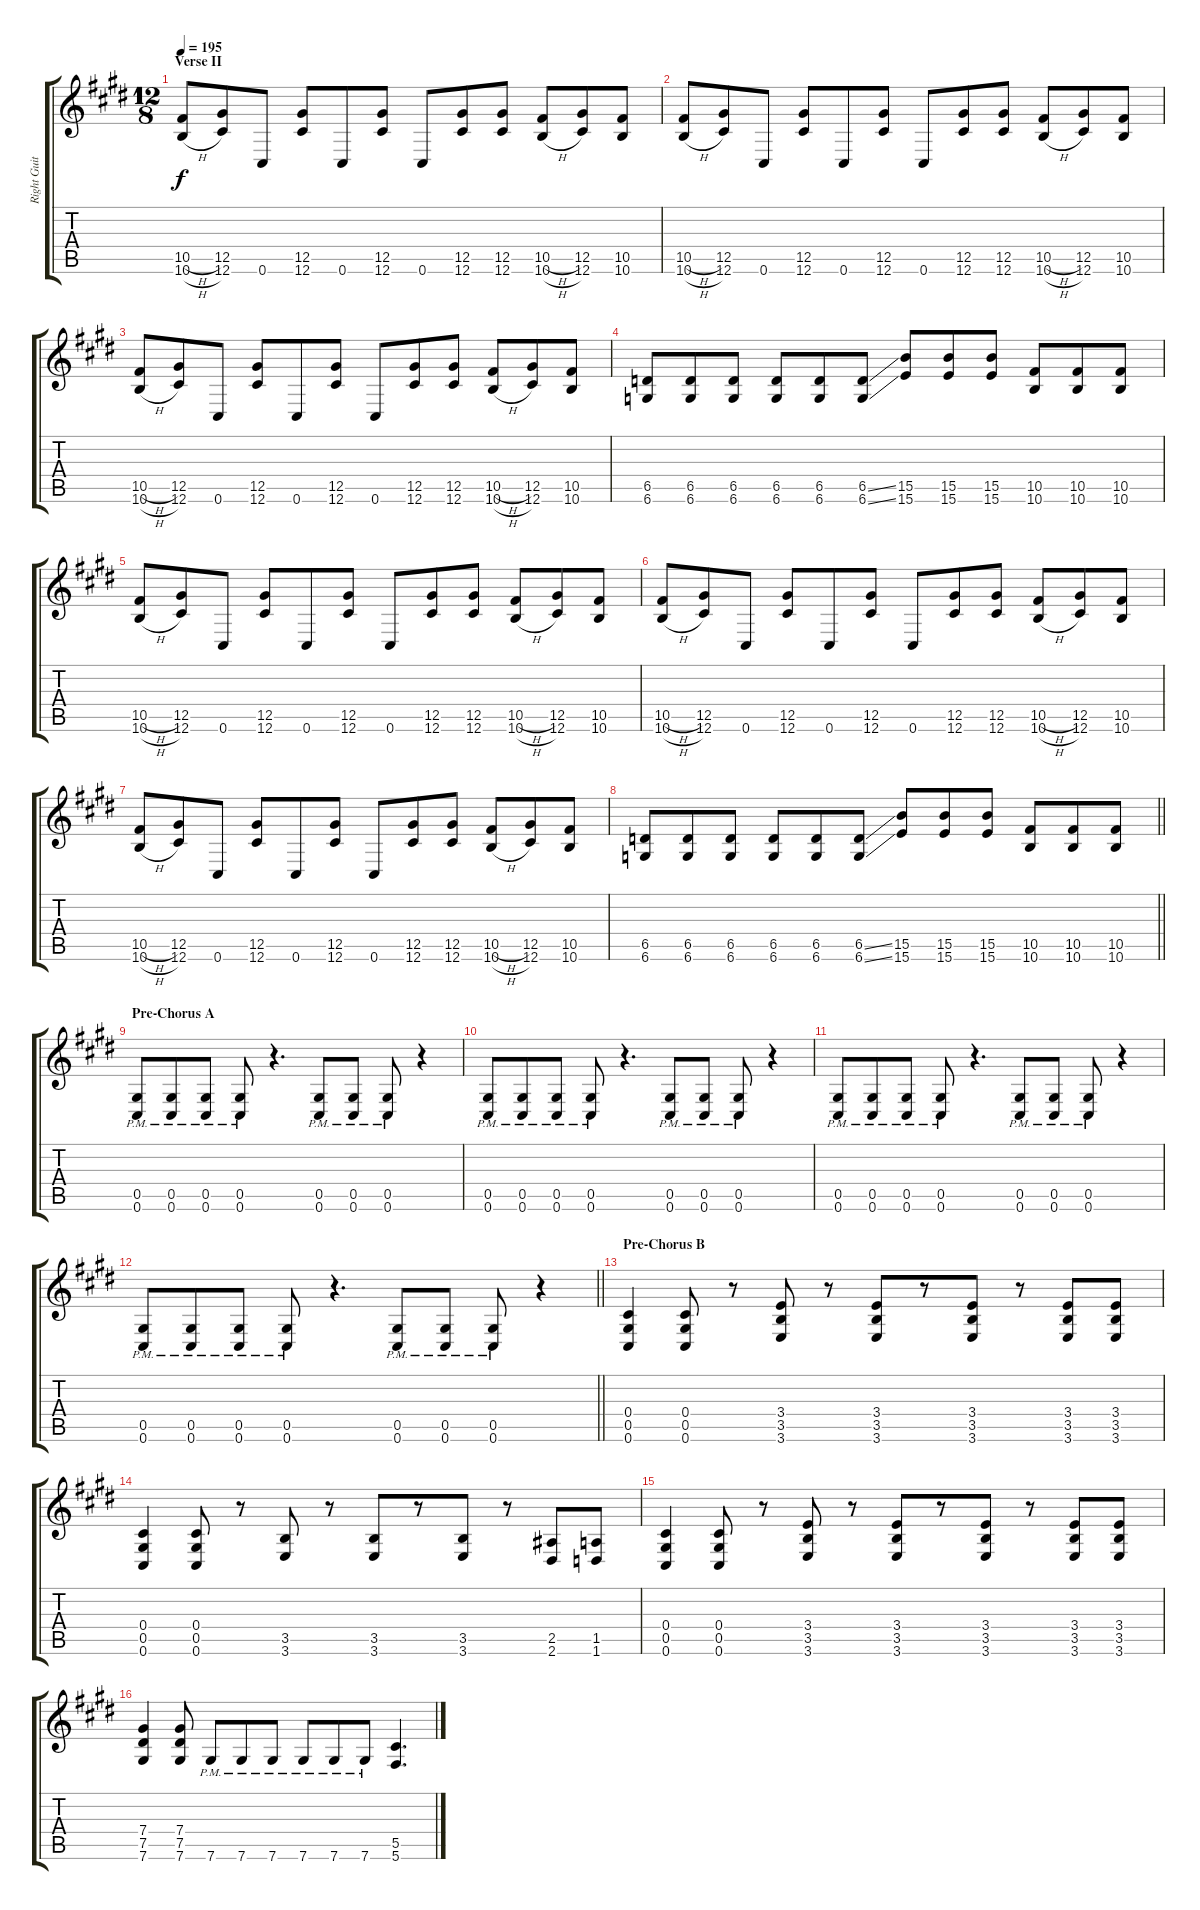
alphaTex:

\track ("Right Guitar" "Right Guit") {instrument distortionguitar}
\staff {score tabs}
\tuning (Eb4 Bb3 Gb3 Db3 Ab2 Db2) {hide}
\ts (12 8)
\section ("" "Verse II")
\tempo 195
\clef g2
\ks e
(10.5{h} 10.6{h}).8{dy f} (12.5 12.6).8 0.6.8 (12.5 12.6).8 0.6.8 (12.5 12.6).8 0.6.8 (12.5 12.6).8 (12.5 12.6).8 (10.5{h} 10.6{h}).8 (12.5 12.6).8 (10.5 10.6).8 |
(10.5{h} 10.6{h}).8 (12.5 12.6).8 0.6.8 (12.5 12.6).8 0.6.8 (12.5 12.6).8 0.6.8 (12.5 12.6).8 (12.5 12.6).8 (10.5{h} 10.6{h}).8 (12.5 12.6).8 (10.5 10.6).8 |
(10.5{h} 10.6{h}).8 (12.5 12.6).8 0.6.8 (12.5 12.6).8 0.6.8 (12.5 12.6).8 0.6.8 (12.5 12.6).8 (12.5 12.6).8 (10.5{h} 10.6{h}).8 (12.5 12.6).8 (10.5 10.6).8 |
(6.5 6.6).8 (6.5 6.6).8 (6.5 6.6).8 (6.5 6.6).8 (6.5 6.6).8 (6.5{ss} 6.6{ss}).8 (15.5 15.6).8 (15.5 15.6).8 (15.5 15.6).8 (10.5 10.6).8 (10.5 10.6).8 (10.5 10.6).8 |
(10.5{h} 10.6{h}).8 (12.5 12.6).8 0.6.8 (12.5 12.6).8 0.6.8 (12.5 12.6).8 0.6.8 (12.5 12.6).8 (12.5 12.6).8 (10.5{h} 10.6{h}).8 (12.5 12.6).8 (10.5 10.6).8 |
(10.5{h} 10.6{h}).8 (12.5 12.6).8 0.6.8 (12.5 12.6).8 0.6.8 (12.5 12.6).8 0.6.8 (12.5 12.6).8 (12.5 12.6).8 (10.5{h} 10.6{h}).8 (12.5 12.6).8 (10.5 10.6).8 |
(10.5{h} 10.6{h}).8 (12.5 12.6).8 0.6.8 (12.5 12.6).8 0.6.8 (12.5 12.6).8 0.6.8 (12.5 12.6).8 (12.5 12.6).8 (10.5{h} 10.6{h}).8 (12.5 12.6).8 (10.5 10.6).8 |
\barLineRight lightlight
(6.5 6.6).8 (6.5 6.6).8 (6.5 6.6).8 (6.5 6.6).8 (6.5 6.6).8 (6.5{ss} 6.6{ss}).8 (15.5 15.6).8 (15.5 15.6).8 (15.5 15.6).8 (10.5 10.6).8 (10.5 10.6).8 (10.5 10.6).8 |
\section ("" "Pre-Chorus A")
(0.5{pm} 0.6{pm}).8 (0.5{pm} 0.6{pm}).8 (0.5{pm} 0.6{pm}).8 (0.5{pm} 0.6{pm}).8 r.4{d} (0.5{pm} 0.6{pm}).8 (0.5{pm} 0.6{pm}).8 (0.5{pm} 0.6{pm}).8 r.4 |
(0.5{pm} 0.6{pm}).8 (0.5{pm} 0.6{pm}).8 (0.5{pm} 0.6{pm}).8 (0.5{pm} 0.6{pm}).8 r.4{d} (0.5{pm} 0.6{pm}).8 (0.5{pm} 0.6{pm}).8 (0.5{pm} 0.6{pm}).8 r.4 |
(0.5{pm} 0.6{pm}).8 (0.5{pm} 0.6{pm}).8 (0.5{pm} 0.6{pm}).8 (0.5{pm} 0.6{pm}).8 r.4{d} (0.5{pm} 0.6{pm}).8 (0.5{pm} 0.6{pm}).8 (0.5{pm} 0.6{pm}).8 r.4 |
\barLineRight lightlight
(0.5{pm} 0.6{pm}).8 (0.5{pm} 0.6{pm}).8 (0.5{pm} 0.6{pm}).8 (0.5{pm} 0.6{pm}).8 r.4{d} (0.5{pm} 0.6{pm}).8 (0.5{pm} 0.6{pm}).8 (0.5{pm} 0.6{pm}).8 r.4 |
\section ("" "Pre-Chorus B")
(0.4 0.5 0.6).4 (0.4 0.5 0.6).8 r.8 (3.4 3.5 3.6).8 r.8 (3.4 3.5 3.6).8 r.8 (3.4 3.5 3.6).8 r.8 (3.4 3.5 3.6).8 (3.4 3.5 3.6).8 |
(0.4 0.5 0.6).4 (0.4 0.5 0.6).8 r.8 (3.5 3.6).8 r.8 (3.5 3.6).8 r.8 (3.5 3.6).8 r.8 (2.5 2.6).8 (1.5 1.6).8 |
(0.4 0.5 0.6).4 (0.4 0.5 0.6).8 r.8 (3.4 3.5 3.6).8 r.8 (3.4 3.5 3.6).8 r.8 (3.4 3.5 3.6).8 r.8 (3.4 3.5 3.6).8 (3.4 3.5 3.6).8 |
(7.4 7.5 7.6).4 (7.4 7.5 7.6).8 7.6{pm}.8 7.6{pm}.8 7.6{pm}.8 7.6{pm}.8 7.6{pm}.8 7.6{pm}.8 (5.5 5.6).4{d}
